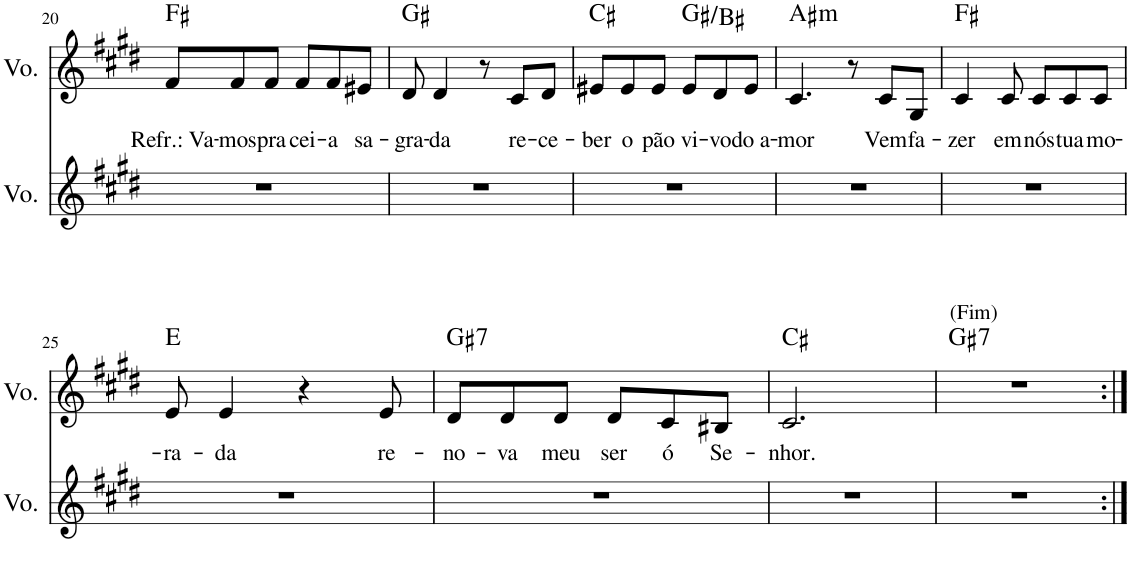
**kern	**kern	**text	**harte
*part2	*part1	*part1	*part1
*staff2	*staff1	*staff1	*
*I"Voz	*I"Voz	*	*
*I'Vo.	*I'Vo.	*	*
!!LO:PB:g=z
*clefG2	*clefG2	*	*
*k[f#c#g#d#]	*k[f#c#g#d#]	*	*
*M6/8	*M6/8	*	*
=20	=20	=20	=20
!	!	!LO:LY:b	!
2.r	8f#/L	Refr.: Va-	F#:maj
!	!	!LO:LY:b	!
.	8f#/	-mos	.
!	!	!LO:LY:b	!
.	8f#/J	pra	.
!	!	!LO:LY:b	!
.	8f#/L	cei-	.
!	!	!LO:LY:b	!
.	8f#/	-a	.
!	!	!LO:LY:b	!
.	8e#X/J	sa-	.
=21	=21	=21	=21
!	!	!LO:LY:b	!
2.r	8d#/	-gra-	G#:maj
!	!	!LO:LY:b	!
.	4d#/	-da	.
.	8r	.	.
!	!	!LO:LY:b	!
.	8c#/L	re-	.
!	!	!LO:LY:b	!
.	8d#/J	-ce-	.
=22	=22	=22	=22
!	!	!LO:LY:b	!
2.r	8e#X/L	-ber	C#:maj
!	!	!LO:LY:b	!
.	8e#/	o	.
!	!	!LO:LY:b	!
.	8e#/J	pão	.
!	!	!LO:LY:b	!
.	8e#/L	vi-	G#:maj/3
!	!	!LO:LY:b	!
.	8d#/	-vo	.
!	!	!LO:LY:b	!
.	8e#/J	do a-	.
=23	=23	=23	=23
!	!	!LO:LY:b	!LO:H:kt=m
2.r	4.c#/	-mor	A#:min
.	8r	.	.
!	!	!LO:LY:b	!
.	8c#/L	Vem	.
!	!	!LO:LY:b	!
.	8G#/J	fa-	.
=24	=24	=24	=24
!	!	!LO:LY:b	!
2.r	4c#/	-zer	F#:maj
!	!	!LO:LY:b	!
.	8c#/	em	.
!	!	!LO:LY:b	!
.	8c#/L	nós	.
!	!	!LO:LY:b	!
.	8c#/	tua	.
!	!	!LO:LY:b	!
.	8c#/J	mo-	.
!!LO:LB:g=z
=25	=25	=25	=25
!	!	!LO:LY:b	!
2.r	8e/	-ra-	E:maj
!	!	!LO:LY:b	!
.	4e/	-da	.
.	4r	.	.
!	!	!LO:LY:b	!
.	8e/	re-	.
=26	=26	=26	=26
!	!	!LO:LY:b	!LO:H:kt=7
2.r	8d#/L	-no-	G#:7
!	!	!LO:LY:b	!
.	8d#/	-va	.
!	!	!LO:LY:b	!
.	8d#/J	meu	.
!	!	!LO:LY:b	!
.	8d#/L	ser	.
!	!	!LO:LY:b	!
.	8c#/	ó	.
!	!	!LO:LY:b	!
.	8B#X/J	Se-	.
=27	=27	=27	=27
!	!	!LO:LY:b	!
2.r	2.c#/	-nhor.	C#:maj
=28	=28	=28	=28
!	!LO:TX:a:t=(Fim)	!	!LO:H:kt=7
2.r	2.r	.	G#:7
=:|!	=:|!	=:|!	=:|!
*-	*-	*-	*-
